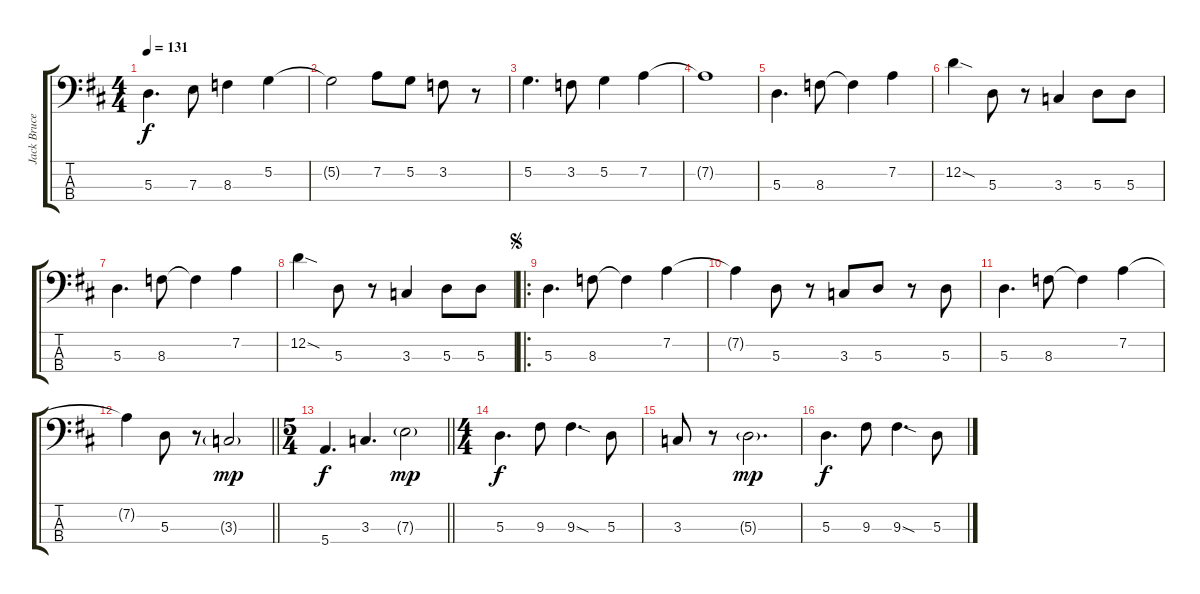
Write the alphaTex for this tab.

\track ("Jack Bruce" "Jack Bruce") {instrument electricbassfinger}
\staff {score tabs}
\tuning (G2 D2 A1 E1) {hide}
\ts (4 4)
\tempo 131
\clef f4
\ks d
5.3.4{d dy f instrument electricbassfinger} 7.3.8 8.3.4 5.2.4 |
5.2{t}.2 7.2.8 5.2.8 3.2.8 r.8 |
5.2.4{d} 3.2.8 5.2.4 7.2.4 |
7.2{t}.1 |
5.3.4{d} 8.3.8 8.3{t}.4 7.2.4 |
12.2{sod}.4 5.3.8 r.8 3.3.4 5.3.8 5.3.8 |
5.3.4{d} 8.3.8 8.3{t}.4 7.2.4 |
12.2{sod}.4 5.3.8 r.8 3.3.4 5.3.8 5.3.8 |
\ro
\jump segno
5.3.4{d} 8.3.8 8.3{t}.4 7.2.4 |
7.2{t}.4 5.3.8 r.8 3.3.8 5.3.8 r.8 5.3.8 |
5.3.4{d} 8.3.8 8.3{t}.4 7.2.4 |
\barLineRight lightlight
7.2{t}.4 5.3.8 r.8 3.3{g}.2{dy mp} |
\ts (5 4)
\barLineRight lightlight
5.4.4{d dy f} 3.3.4{d} 7.3{g}.2{dy mp} |
\ts (4 4)
5.3.4{d dy f} 9.3.8 9.3{sod}.4{d} 5.3.8 |
3.3.8 r.8 5.3{g}.2{d dy mp} |
5.3.4{d dy f} 9.3.8 9.3{sod}.4{d} 5.3.8
